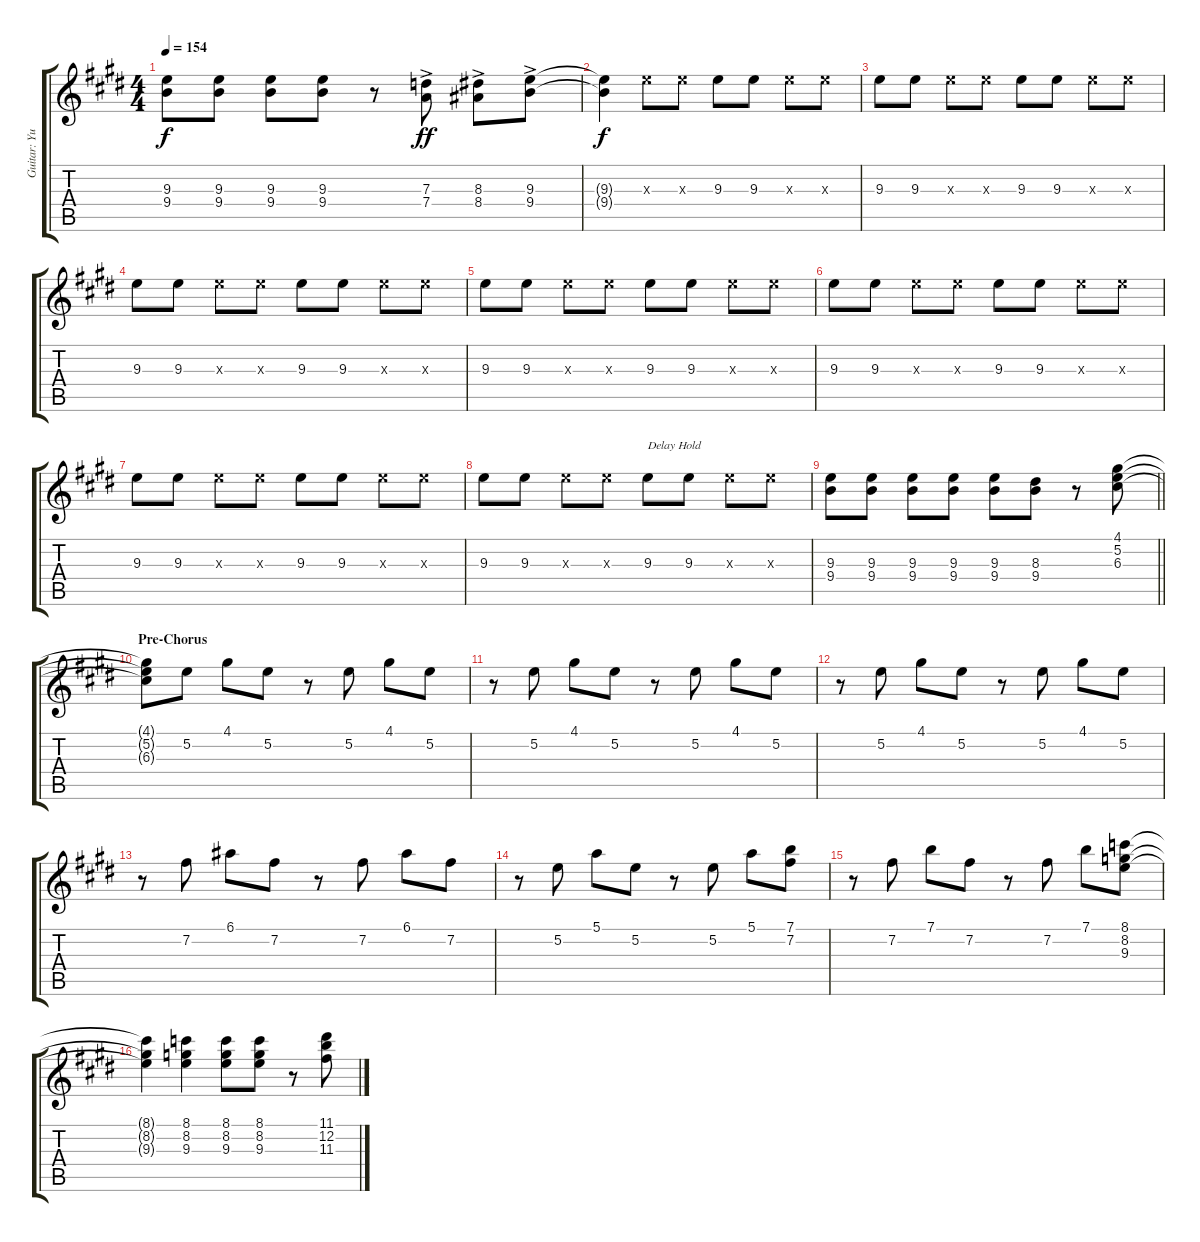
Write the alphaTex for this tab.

\track ("Guitar: Yui Hirasawa" "Guitar: Yu") {instrument distortionguitar}
\staff {score tabs}
\tuning (E4 B3 G3 D3 A2 E2) {hide}
\ts (4 4)
\tempo 154
\clef g2
\ks e
(9.3 9.4).8{dy f} (9.3 9.4).8 (9.3 9.4).8 (9.3 9.4).8 r.8 (7.3 7.4{ac}).8{dy ff} (8.3 8.4{ac}).8 (9.3 9.4{ac}).8 |
(9.3{t} 9.4{t}).4{dy f} 9.3{x}.8 9.3{x}.8 9.3.8 9.3.8 9.3{x}.8 9.3{x}.8 |
9.3.8 9.3.8 9.3{x}.8 9.3{x}.8 9.3.8 9.3.8 9.3{x}.8 9.3{x}.8 |
9.3.8 9.3.8 9.3{x}.8 9.3{x}.8 9.3.8 9.3.8 9.3{x}.8 9.3{x}.8 |
9.3.8 9.3.8 9.3{x}.8 9.3{x}.8 9.3.8 9.3.8 9.3{x}.8 9.3{x}.8 |
9.3.8 9.3.8 9.3{x}.8 9.3{x}.8 9.3.8 9.3.8 9.3{x}.8 9.3{x}.8 |
9.3.8 9.3.8 9.3{x}.8 9.3{x}.8 9.3.8 9.3.8 9.3{x}.8 9.3{x}.8 |
9.3.8 9.3.8 9.3{x}.8 9.3{x}.8 9.3.8{txt "Delay Hold"} 9.3.8 9.3{x}.8 9.3{x}.8 |
\barLineRight lightlight
(9.3 9.4).8 (9.3 9.4).8 (9.3 9.4).8 (9.3 9.4).8 (9.3 9.4).8 (8.3 9.4).8 r.8 (4.1 5.2 6.3).8 |
\section ("" "Pre-Chorus")
(4.1{t} 5.2{t} 6.3{t}).8 5.2.8 4.1.8 5.2.8 r.8 5.2.8 4.1.8 5.2.8 |
r.8 5.2.8 4.1.8 5.2.8 r.8 5.2.8 4.1.8 5.2.8 |
r.8 5.2.8 4.1.8 5.2.8 r.8 5.2.8 4.1.8 5.2.8 |
r.8 7.2.8 6.1.8 7.2.8 r.8 7.2.8 6.1.8 7.2.8 |
r.8 5.2.8 5.1.8 5.2.8 r.8 5.2.8 5.1.8 (7.1 7.2).8 |
r.8 7.2.8 7.1.8 7.2.8 r.8 7.2.8 7.1.8 (8.1 8.2 9.3).8 |
(8.1{t} 8.2{t} 9.3{t}).4 (8.1 8.2 9.3).4 (8.1 8.2 9.3).8 (8.1 8.2 9.3).8 r.8 (11.1 12.2 11.3).8
